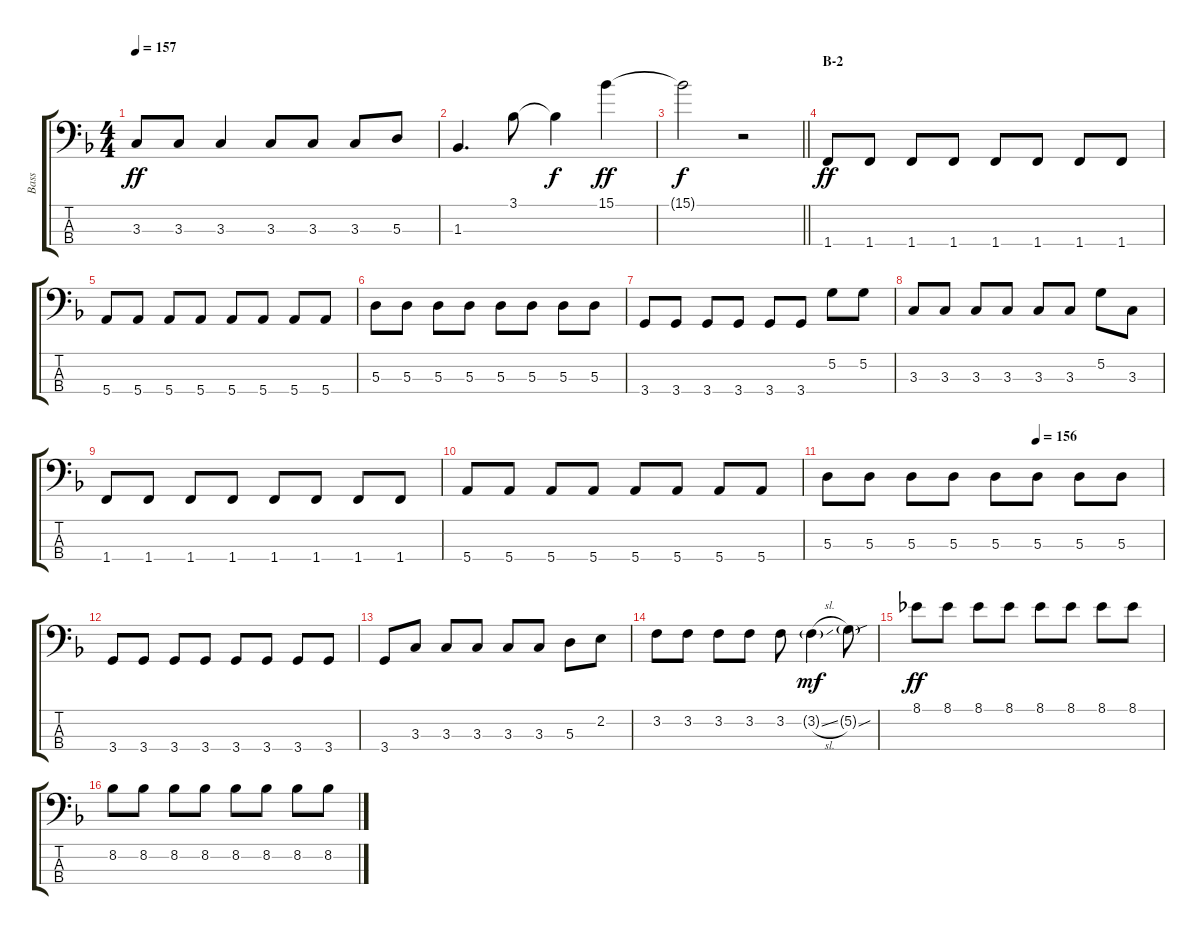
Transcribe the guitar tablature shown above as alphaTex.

\track ("Bass" "Bass") {instrument electricbassfinger}
\staff {score tabs}
\tuning (G2 D2 A1 E1) {hide}
\ts (4 4)
\tempo 157
\clef f4
\ks f
3.3.8{dy ff} 3.3.8 3.3.4 3.3.8 3.3.8 3.3.8 5.3.8 |
1.3.4{d} 3.1.8 3.1{t}.4{dy f} 15.1.4{dy ff} |
\barLineRight lightlight
15.1{t}.2{dy f} r.2 |
\section ("" "B-2")
1.4.8{dy ff} 1.4.8 1.4.8 1.4.8 1.4.8 1.4.8 1.4.8 1.4.8 |
5.4.8 5.4.8 5.4.8 5.4.8 5.4.8 5.4.8 5.4.8 5.4.8 |
5.3.8 5.3.8 5.3.8 5.3.8 5.3.8 5.3.8 5.3.8 5.3.8 |
3.4.8 3.4.8 3.4.8 3.4.8 3.4.8 3.4.8 5.2.8 5.2.8 |
3.3.8 3.3.8 3.3.8 3.3.8 3.3.8 3.3.8 5.2.8 3.3.8 |
1.4.8 1.4.8 1.4.8 1.4.8 1.4.8 1.4.8 1.4.8 1.4.8 |
5.4.8 5.4.8 5.4.8 5.4.8 5.4.8 5.4.8 5.4.8 5.4.8 |
\tempo (156 0.625)
5.3.8 5.3.8 5.3.8 5.3.8 5.3.8 5.3.8 5.3.8 5.3.8 |
3.4.8 3.4.8 3.4.8 3.4.8 3.4.8 3.4.8 3.4.8 3.4.8 |
3.4.8 3.3.8 3.3.8 3.3.8 3.3.8 3.3.8 5.3.8 2.2.8 |
3.2.8 3.2.8 3.2.8 3.2.8 3.2.8 3.2{sl g}.4{dy mf} 5.2{sou g}.8 |
8.1.8{dy ff} 8.1.8 8.1.8 8.1.8 8.1.8 8.1.8 8.1.8 8.1.8 |
8.2.8 8.2.8 8.2.8 8.2.8 8.2.8 8.2.8 8.2.8 8.2.8
